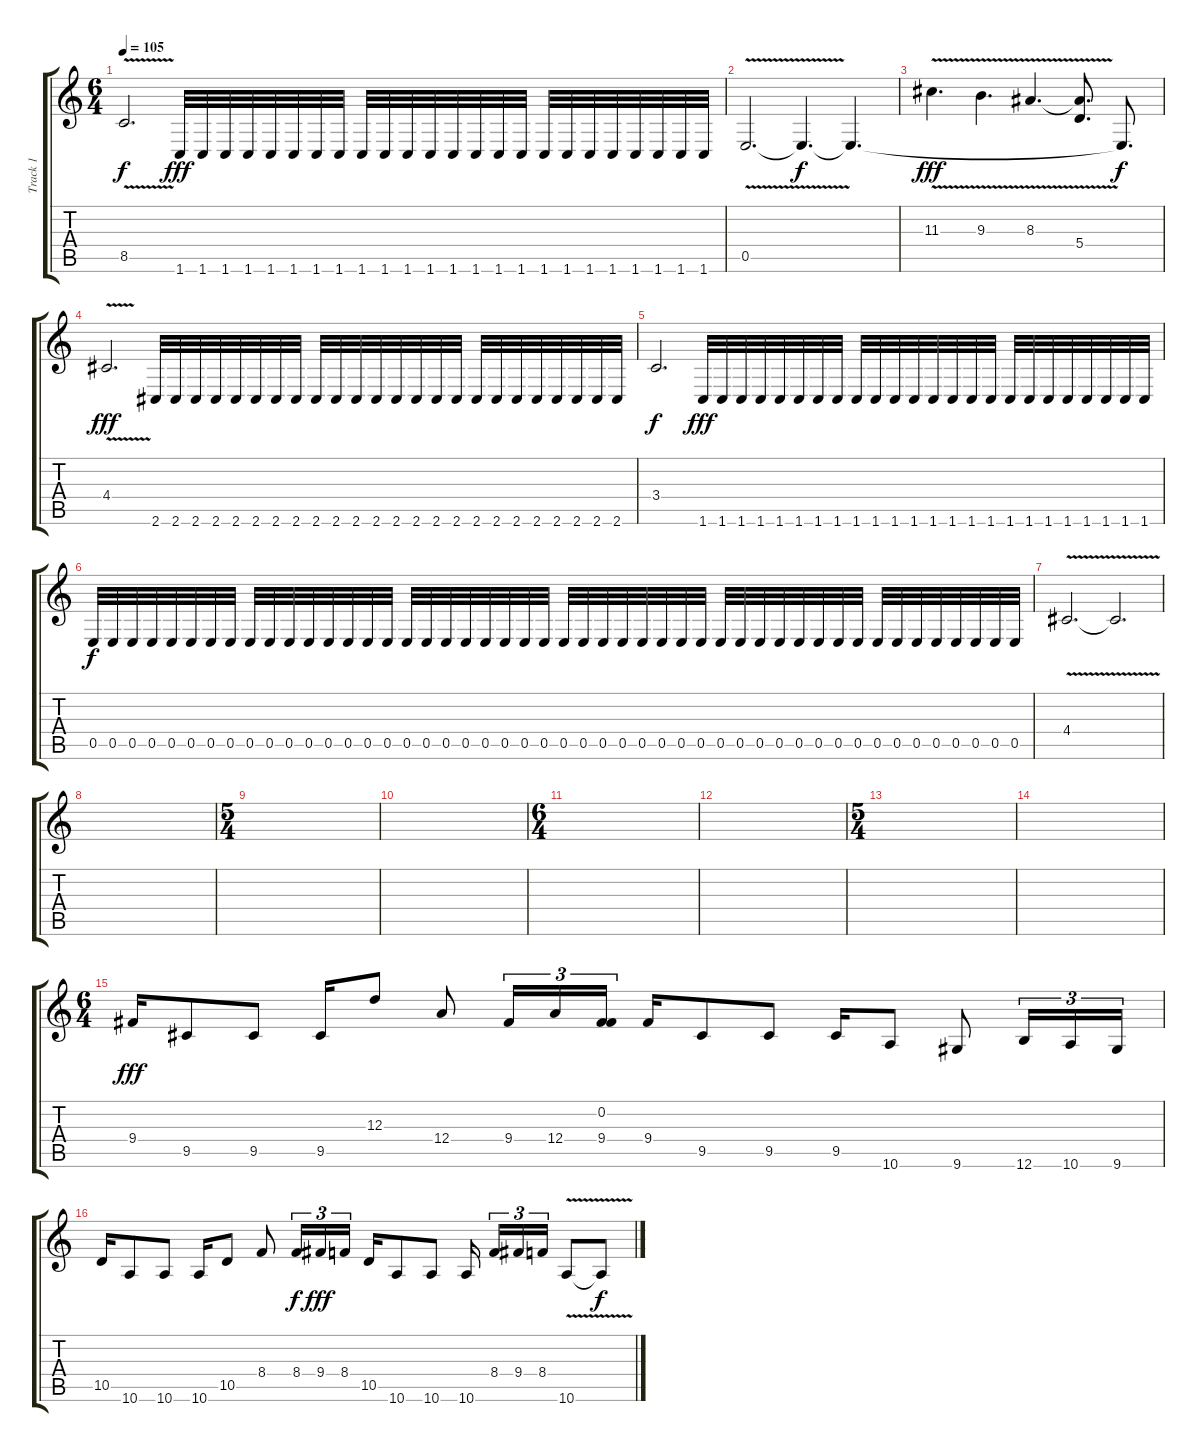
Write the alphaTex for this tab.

\track ("Track 1" "Track 1") {instrument electricguitarclean}
\staff {score tabs}
\tuning (B3 Gb3 D3 A2 E2 B1) {hide}
\ts (6 4)
\tempo 105
\clef g2
\ks c
8.5{v}.2{d dy f} 1.6.32{dy fff} 1.6.32 1.6.32 1.6.32 1.6.32 1.6.32 1.6.32 1.6.32 1.6.32 1.6.32 1.6.32 1.6.32 1.6.32 1.6.32 1.6.32 1.6.32 1.6.32 1.6.32 1.6.32 1.6.32 1.6.32 1.6.32 1.6.32 1.6.32 |
0.5{v}.2{d volume 0} 0.5{t}.4{d dy f} 0.5{t}.4{d volume 13} |
11.3{v}.4{d dy fff instrument distortionguitar} 9.3{v}.4{d} 8.3{v}.4{d} (8.3{t} 5.4).8{d} 0.5{t}.8{d dy f} |
4.4{v}.2{d dy fff} 2.6.32 2.6.32 2.6.32 2.6.32 2.6.32 2.6.32 2.6.32 2.6.32 2.6.32 2.6.32 2.6.32 2.6.32 2.6.32 2.6.32 2.6.32 2.6.32 2.6.32 2.6.32 2.6.32 2.6.32 2.6.32 2.6.32 2.6.32 2.6.32 |
3.4.2{d dy f} 1.6.32{dy fff} 1.6.32 1.6.32 1.6.32 1.6.32 1.6.32 1.6.32 1.6.32 1.6.32 1.6.32 1.6.32 1.6.32 1.6.32 1.6.32 1.6.32 1.6.32 1.6.32 1.6.32 1.6.32 1.6.32 1.6.32 1.6.32 1.6.32 1.6.32 |
0.5.32{dy f} 0.5.32 0.5.32 0.5.32 0.5.32 0.5.32 0.5.32 0.5.32 0.5.32 0.5.32 0.5.32 0.5.32 0.5.32 0.5.32 0.5.32 0.5.32 0.5.32 0.5.32 0.5.32 0.5.32 0.5.32 0.5.32 0.5.32 0.5.32 0.5.32 0.5.32 0.5.32 0.5.32 0.5.32 0.5.32 0.5.32 0.5.32 0.5.32 0.5.32 0.5.32 0.5.32 0.5.32 0.5.32 0.5.32 0.5.32 0.5.32 0.5.32 0.5.32 0.5.32 0.5.32 0.5.32 0.5.32 0.5.32 |
4.4{v}.2{d} 4.4{t}.2{d} |
|
\ts (5 4)
|
|
\ts (6 4)
|
|
\ts (5 4)
|
|
\ts (6 4)
9.4.16{dy fff instrument electricguitarclean} 9.5.8 9.5.8 9.5.16 12.3.8 12.4.8 9.4.16{tu (3 2)} 12.4.16{tu (3 2)} (0.2 9.4).16{tu (3 2)} 9.4.16 9.5.8 9.5.8 9.5.16 10.6.8 9.6.8 12.6.16{tu (3 2)} 10.6.16{tu (3 2)} 9.6.16{tu (3 2)} |
10.5.16 10.6.8 10.6.8 10.6.16 10.5.8 8.4.8 8.4.16{tu (3 2) dy f} 9.4.16{tu (3 2) dy fff} 8.4.16{tu (3 2)} 10.5.16 10.6.8 10.6.8 10.6.16{beam splitsecondary} 8.4.16{tu (3 2)} 9.4.16{tu (3 2)} 8.4.16{tu (3 2)} 10.6{v}.8 10.6{t}.8{dy f}
